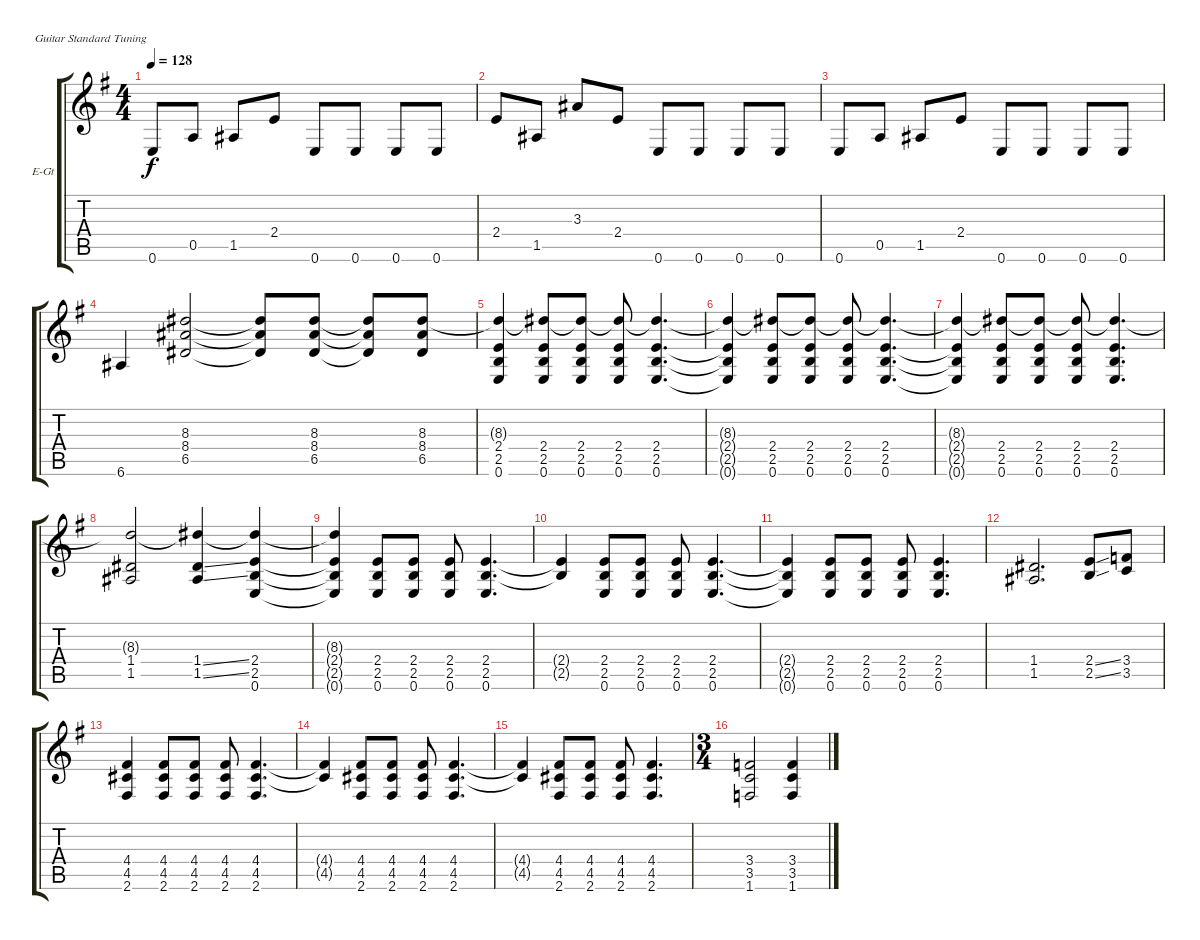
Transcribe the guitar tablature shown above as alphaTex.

\defaultSystemsLayout 4
\bracketExtendMode groupsimilarinstruments
\firstSystemTrackNameOrientation horizontal
\otherSystemsTrackNameOrientation horizontal
\track ("Kirk" "E-Gt") {instrument distortionguitar}
\staff {score tabs}
\tuning (E4 B3 G3 D3 A2 E2)
\ts (4 4)
\tempo 128
\clef g2
\scale
0.333333
\ks g
0.6.8{dy f} 0.5.8 1.5.8 2.4.8 0.6.8 0.6.8 0.6.8 0.6.8 |
\scale
0.333333 2.4.8 1.5.8 3.3.8 2.4.8 0.6.8 0.6.8 0.6.8 0.6.8 |
\scale
0.333333 0.6.8 0.5.8 1.5.8 2.4.8 0.6.8 0.6.8 0.6.8 0.6.8 |
\scale
0.333333 6.6.4 (8.3 8.4 6.5).2 (8.3{t} 8.4{t} 6.5{t}).8 (8.3 8.4 6.5).8 (8.3{t} 8.4{t} 6.5{t}).8 (8.3 8.4 6.5).8 |
\scale
0.333333 (2.4 2.5 0.6 8.3{t}).4 (2.4 2.5 0.6 8.3{t}).8 (2.4 2.5 0.6 8.3{t}).8 (2.4 2.5 0.6 8.3{t}).8 (2.4 2.5 0.6 8.3{t}).4{d} |
\scale
0.333333 (2.4{t} 2.5{t} 0.6{t} 8.3{t}).4 (2.4 2.5 0.6 8.3{t}).8 (2.4 2.5 0.6 8.3{t}).8 (2.4 2.5 0.6 8.3{t}).8 (2.4 2.5 0.6 8.3{t}).4{d} |
\scale
0.333333 (2.4{t} 2.5{t} 0.6{t} 8.3{t}).4 (2.4 2.5 0.6 8.3{t}).8 (2.4 2.5 0.6 8.3{t}).8 (2.4 2.5 0.6 8.3{t}).8 (2.4 2.5 0.6 8.3{t}).4{d} |
\scale
0.333333 (1.4 1.5 8.3{t}).2 (1.4{ss} 1.5{ss} 8.3{t}).4 (2.4 2.5 0.6 8.3{t}).4 |
\scale
0.333333 (8.3{t} 2.4{t} 2.5{t} 0.6{t}).4 (2.4 2.5 0.6).8 (2.4 2.5 0.6).8 (2.4 2.5 0.6).8 (2.4 2.5 0.6).4{d} |
\scale
0.333333 (2.4{t} 2.5{t}).4 (2.4 2.5 0.6).8 (2.4 2.5 0.6).8 (2.4 2.5 0.6).8 (2.4 2.5 0.6).4{d} |
\scale
0.333333 (2.4{t} 2.5{t} 0.6{t}).4 (2.4 2.5 0.6).8 (2.4 2.5 0.6).8 (2.4 2.5 0.6).8 (2.4 2.5 0.6).4{d} |
\scale
0.333333 (1.4 1.5).2{d} (2.4{ss} 2.5{ss}).8 (3.4 3.5).8 |
\scale
0.333333 (4.4 4.5 2.6).4 (4.4 4.5 2.6).8 (4.4 4.5 2.6).8 (4.4 4.5 2.6).8 (4.4 4.5 2.6).4{d} |
\scale
0.333333 (4.4{t} 4.5{t}).4 (4.4 4.5 2.6).8 (4.4 4.5 2.6).8 (4.4 4.5 2.6).8 (4.4 4.5 2.6).4{d} |
\scale
0.333333 (4.4{t} 4.5{t}).4 (4.4 4.5 2.6).8 (4.4 4.5 2.6).8 (4.4 4.5 2.6).8 (4.4 4.5 2.6).4{d} |
\ts (3 4)
\scale
0.333333 (3.4 3.5 1.6).2 (3.4 3.5 1.6).4
